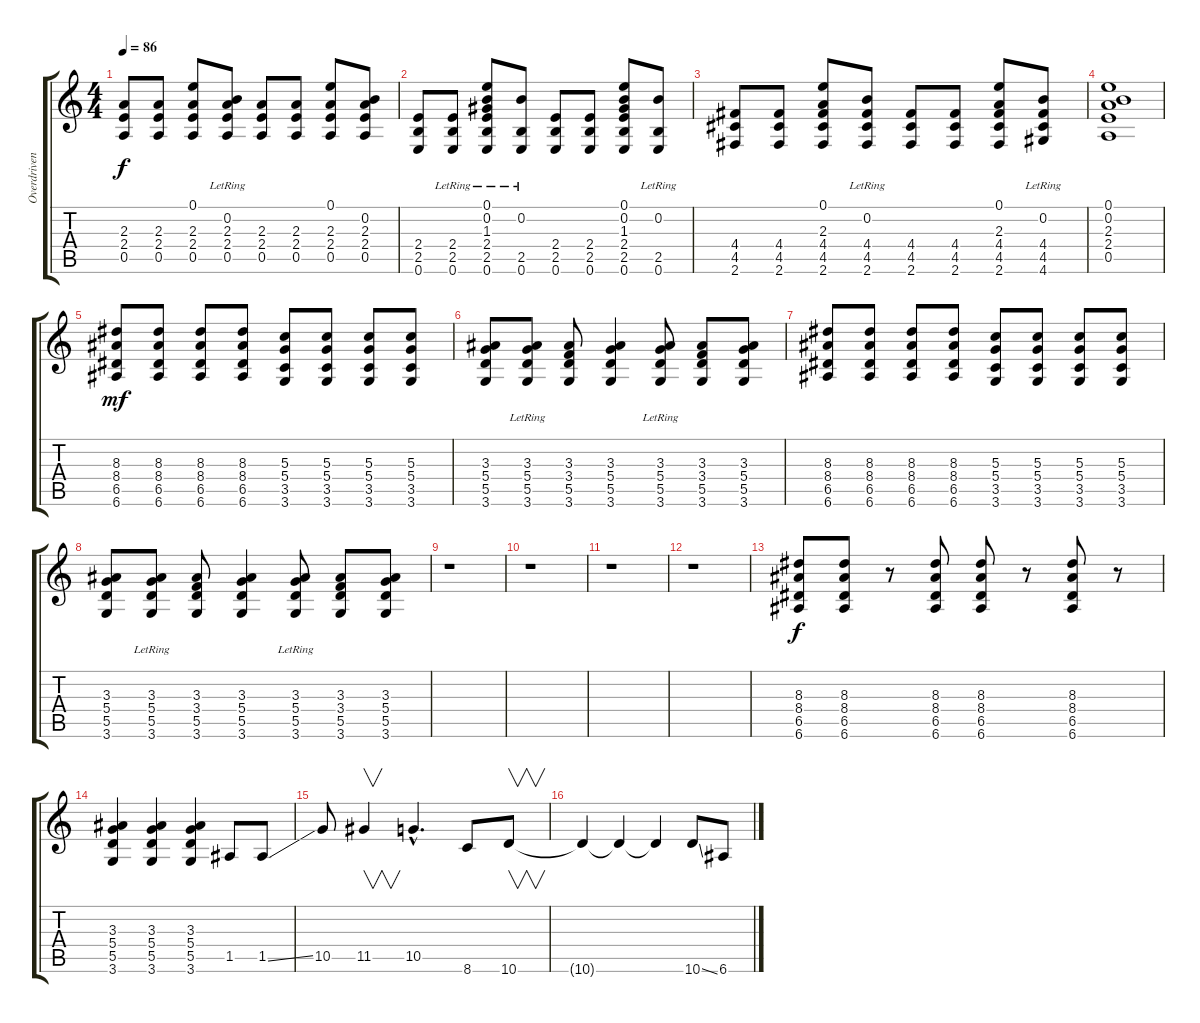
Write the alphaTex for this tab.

\track ("Overdriven guitar" "Overdriven") {instrument overdrivenguitar}
\staff {score tabs}
\tuning (E4 B3 G3 D3 A2 E2) {hide}
\ts (4 4)
\tempo 86
\clef g2
\ks c
(2.3 2.4 0.5).8{dy f} (2.3 2.4 0.5).8 (0.1 2.3 2.4 0.5).8 (0.2{lr} 2.3 2.4 0.5).8 (2.3 2.4 0.5).8 (2.3 2.4 0.5).8 (0.1 2.3 2.4 0.5).8 (0.2 2.3 2.4 0.5).8 |
(2.4 2.5 0.6).8 (2.4 2.5{lr} 0.6{lr}).8 (0.1{lr} 0.2 1.3 2.4 2.5 0.6).8 (0.2{lr} 2.5 0.6).8 (2.4 2.5 0.6).8 (2.4 2.5 0.6).8 (0.1 0.2 1.3 2.4 2.5 0.6).8 (0.2{lr} 2.5 0.6).8 |
(4.4 4.5 2.6).8 (4.4 4.5 2.6).8 (0.1 2.3 4.4 4.5 2.6).8 (0.2{lr} 4.4 4.5 2.6).8 (4.4 4.5 2.6).8 (4.4 4.5 2.6).8 (0.1 2.3 4.4 4.5 2.6).8 (0.2{lr} 4.4 4.5 4.6).8 |
(0.1 0.2 2.3 2.4 0.5).1 |
(8.3 8.4 6.5 6.6).8{dy mf} (8.3 8.4 6.5 6.6).8 (8.3 8.4 6.5 6.6).8 (8.3 8.4 6.5 6.6).8 (5.3 5.4 3.5 3.6).8 (5.3 5.4 3.5 3.6).8 (5.3 5.4 3.5 3.6).8 (5.3 5.4 3.5 3.6).8 |
(3.3 5.4 5.5 3.6).8 (3.3{lr} 5.4{lr} 5.5{lr} 3.6).8 (3.3 3.4 5.5 3.6).8 (3.3 5.4 5.5 3.6).4 (3.3{lr} 5.4{lr} 5.5{lr} 3.6).8 (3.3 3.4 5.5 3.6).8 (3.3 5.4 5.5 3.6).8 |
(8.3 8.4 6.5 6.6).8 (8.3 8.4 6.5 6.6).8 (8.3 8.4 6.5 6.6).8 (8.3 8.4 6.5 6.6).8 (5.3 5.4 3.5 3.6).8 (5.3 5.4 3.5 3.6).8 (5.3 5.4 3.5 3.6).8 (5.3 5.4 3.5 3.6).8 |
(3.3 5.4 5.5 3.6).8 (3.3{lr} 5.4{lr} 5.5{lr} 3.6).8 (3.3 3.4 5.5 3.6).8 (3.3 5.4 5.5 3.6).4 (3.3{lr} 5.4{lr} 5.5{lr} 3.6).8 (3.3 3.4 5.5 3.6).8 (3.3 5.4 5.5 3.6).8 |
r.1 |
r.1 |
r.1 |
r.1 |
(8.3 8.4 6.5 6.6).8{dy f} (8.3 8.4 6.5 6.6).8 r.8 (8.3 8.4 6.5 6.6).8 (8.3 8.4 6.5 6.6).8 r.8 (8.3 8.4 6.5 6.6).8 r.8 |
(3.3 5.4 5.5 3.6).4 (3.3 5.4 5.5 3.6).4 (3.3 5.4 5.5 3.6).4 1.5.8 1.5{ss}.8 |
10.5.8 11.5.4{v} 10.5{hac}.4{d} 8.6.8 10.6.8{v} |
10.6{t}.4 10.6{t}.4 10.6{t}.4 10.6{ss}.8 6.6.8
